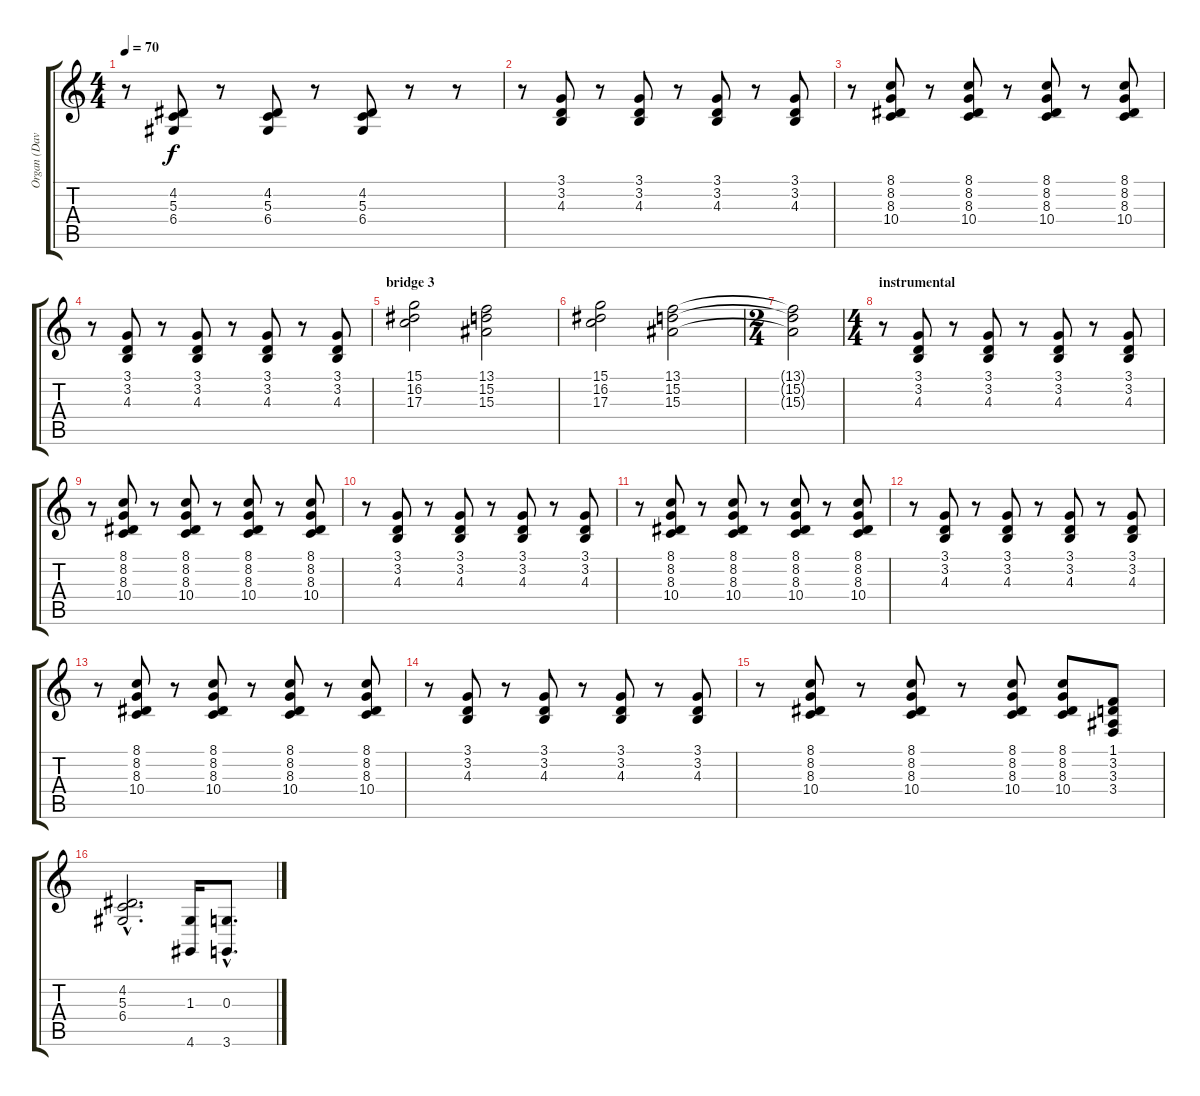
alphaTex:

\track ("Organ (Davies)" "Organ (Dav") {instrument reedorgan}
\staff {score tabs}
\tuning (E4 B3 G3 D3 A2 E2) {hide}
\ts (4 4)
\tempo 70
\clef g2
\ks c
r.8{dy f} (4.2 5.3 6.4).8 r.8 (4.2 5.3 6.4).8 r.8 (4.2 5.3 6.4).8 r.8 r.8 |
r.8 (3.1 3.2 4.3).8 r.8 (3.1 3.2 4.3).8 r.8 (3.1 3.2 4.3).8 r.8 (3.1 3.2 4.3).8 |
r.8 (8.1 8.2 8.3 10.4).8 r.8 (8.1 8.2 8.3 10.4).8 r.8 (8.1 8.2 8.3 10.4).8 r.8 (8.1 8.2 8.3 10.4).8 |
r.8 (3.1 3.2 4.3).8 r.8 (3.1 3.2 4.3).8 r.8 (3.1 3.2 4.3).8 r.8 (3.1 3.2 4.3).8 |
\section ("" "bridge 3")
(15.1 16.2 17.3).2{volume 6} (13.1 15.2 15.3).2 |
(15.1 16.2 17.3).2 (13.1 15.2 15.3).2 |
\ts (2 4)
(13.1{t} 15.2{t} 15.3{t}).2 |
\ts (4 4)
\section ("" "instrumental")
r.8{volume 9 instrument reedorgan} (3.1 3.2 4.3).8 r.8 (3.1 3.2 4.3).8 r.8 (3.1 3.2 4.3).8 r.8 (3.1 3.2 4.3).8 |
r.8 (8.1 8.2 8.3 10.4).8 r.8 (8.1 8.2 8.3 10.4).8 r.8 (8.1 8.2 8.3 10.4).8 r.8 (8.1 8.2 8.3 10.4).8 |
r.8 (3.1 3.2 4.3).8 r.8 (3.1 3.2 4.3).8 r.8 (3.1 3.2 4.3).8 r.8 (3.1 3.2 4.3).8 |
r.8 (8.1 8.2 8.3 10.4).8 r.8 (8.1 8.2 8.3 10.4).8 r.8 (8.1 8.2 8.3 10.4).8 r.8 (8.1 8.2 8.3 10.4).8 |
r.8 (3.1 3.2 4.3).8 r.8 (3.1 3.2 4.3).8 r.8 (3.1 3.2 4.3).8 r.8 (3.1 3.2 4.3).8 |
r.8 (8.1 8.2 8.3 10.4).8 r.8 (8.1 8.2 8.3 10.4).8 r.8 (8.1 8.2 8.3 10.4).8 r.8 (8.1 8.2 8.3 10.4).8 |
r.8 (3.1 3.2 4.3).8 r.8 (3.1 3.2 4.3).8 r.8 (3.1 3.2 4.3).8 r.8 (3.1 3.2 4.3).8 |
r.8 (8.1 8.2 8.3 10.4).8 r.8 (8.1 8.2 8.3 10.4).8 r.8 (8.1 8.2 8.3 10.4).8 (8.1 8.2 8.3 10.4).8 (1.1 3.2 3.3 3.4).8 |
(4.2{hac} 5.3{hac} 6.4{hac}).2{d} (1.3 4.6).16 (0.3{hac} 3.6{hac}).8{d}
